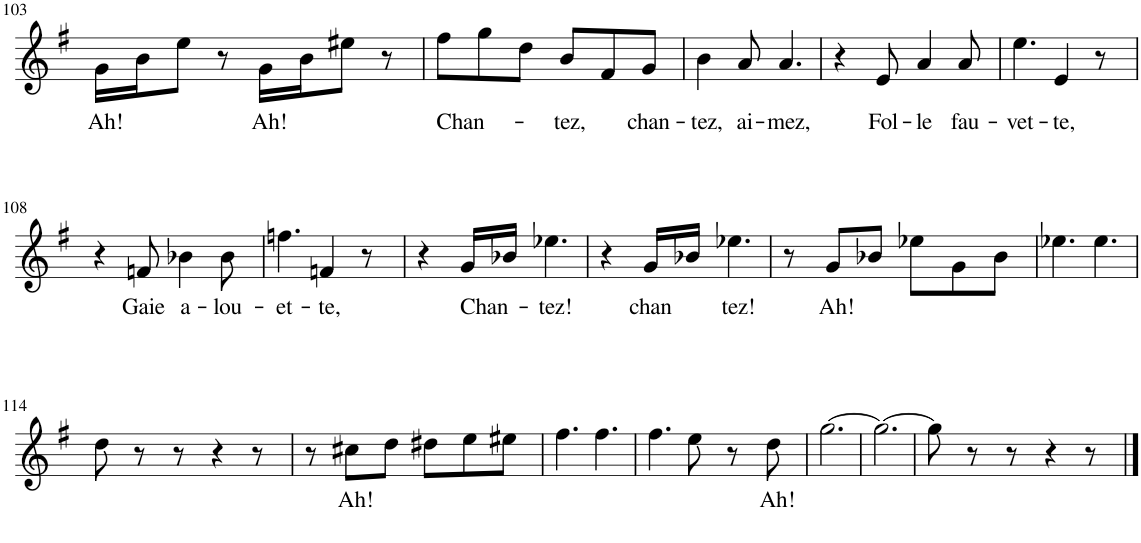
**kern	**text
*part1	*part1
*staff1	*staff1
*I"Piano	*
*I'Pno	*
!!LO:PB:g=z
*clefG2	*
*k[f#]	*
*M6/8	*
=103	=103
!	!LO:LY:b
16g\LL	Ah!
16b\J	.
8ee\J	.
8r	.
!	!LO:LY:b
16g\LL	Ah!
16b\J	.
8ee#X\J	.
8r	.
=104	=104
!	!LO:LY:b
8ff#\L	Chan-
8gg\	.
8dd\J	.
!	!LO:LY:b
8b/L	-tez,
8f#/	.
!	!LO:LY:b
8g/J	chan-
=105	=105
!	!LO:LY:b
4b\	-tez,
!	!LO:LY:b
8a/	ai-
!	!LO:LY:b
4.a/	-mez,
=106	=106
4r	.
!	!LO:LY:b
8e/	Fol-
!	!LO:LY:b
4a/	-le
!	!LO:LY:b
8a/	fau-
=107	=107
!	!LO:LY:b
4.ee\	-vet-
!	!LO:LY:b
4e/	-te,
8r	.
!!LO:LB:g=z
=108	=108
4r	.
!	!LO:LY:b
8fn/	Gaie
!	!LO:LY:b
4b-X\	a-
!	!LO:LY:b
8b-\	-lou-
=109	=109
!	!LO:LY:b
4.ffn\	-et-
!	!LO:LY:b
4fn/	-te,
8r	.
=110	=110
4r	.
!	!LO:LY:b
16g/LL	Chan-
16b-X/JJ	.
!	!LO:LY:b
4.ee-X\	-tez!
=111	=111
4r	.
!	!LO:LY:b
16g/LL	chan
16b-X/JJ	.
!	!LO:LY:b
4.ee-X\	-tez!
=112	=112
8r	.
!	!LO:LY:b
8g/L	Ah!
8b-X/J	.
8ee-X\L	.
8g\	.
8b-\J	.
=113	=113
4.ee-X\	.
4.ee-\	.
!!LO:LB:g=z
=114	=114
8dd\	.
8r	.
8r	.
4r	.
8r	.
=115	=115
8r	.
!	!LO:LY:b
8cc#X\L	Ah!
8dd\J	.
8dd#X\L	.
8ee\	.
8ee#X\J	.
=116	=116
4.ff#\	.
4.ff#\	.
=117	=117
4.ff#\	.
8ee\	.
8r	.
!	!LO:LY:b
8dd\	Ah!
=118	=118
[2.gg\	.
=119	=119
2.gg\_	.
=120	=120
8gg\]	.
8r	.
8r	.
4r	.
8r	.
==	==
*-	*-
